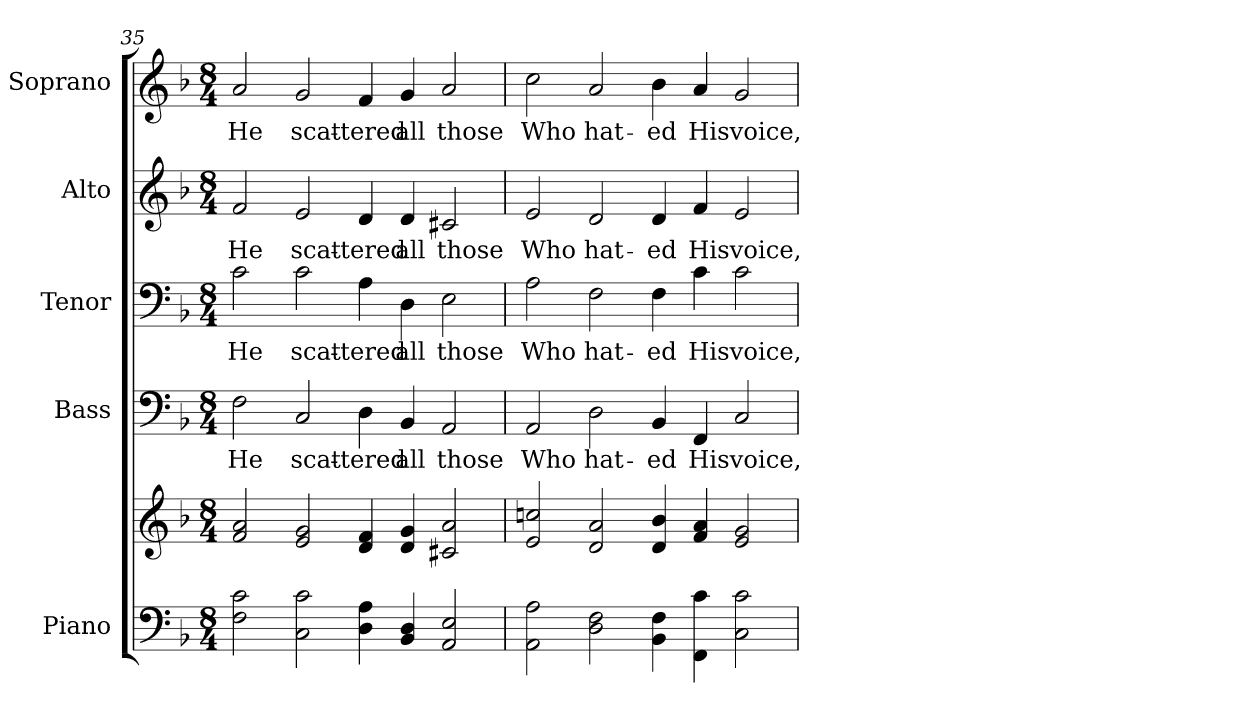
**kern	**kern	**kern	**text	**kern	**text	**kern	**text	**kern	**text
*part5	*part5	*part4	*part4	*part3	*part3	*part2	*part2	*part1	*part1
*staff6	*staff5	*staff4	*staff4	*staff3	*staff3	*staff2	*staff2	*staff1	*staff1
*I"Piano	*	*I"Bass	*	*I"Tenor	*	*I"Alto	*	*I"Soprano	*
*I'Pno.	*	*I'B.	*	*I'T.	*	*I'A.	*	*I'S.	*
!!LO:PB:g=z
*clefF4	*clefG2	*clefF4	*	*clefF4	*	*clefG2	*	*clefG2	*
*k[b-]	*k[b-]	*k[b-]	*	*k[b-]	*	*k[b-]	*	*k[b-]	*
*d:	*d:	*d:	*	*d:	*	*d:	*	*d:	*
*M8/4	*M8/4	*M8/4	*	*M8/4	*	*M8/4	*	*M8/4	*
=35	=35	=35	=35	=35	=35	=35	=35	=35	=35
!	!	!	!LO:LY:b:color=#000000	!	!	!	!	!	!
!	!	!	!	!	!LO:LY:b:color=#000000	!	!	!	!
!	!	!	!	!	!	!	!LO:LY:b:color=#000000	!	!
!	!	!	!	!	!	!	!	!	!LO:LY:b:color=#000000
2Fi\ 2ci	2fi/ 2ai	2Fi\	He	2ci\	He	2fi/	He	2ai/	He
!	!	!	!LO:LY:b:color=#000000	!	!	!	!	!	!
!	!	!	!	!	!LO:LY:b:color=#000000	!	!	!	!
!	!	!	!	!	!	!	!LO:LY:b:color=#000000	!	!
!	!	!	!	!	!	!	!	!	!LO:LY:b:color=#000000
2Ci\ 2ci	2ei/ 2gi	2Ci/	scat-	2ci\	scat-	2ei/	scat-	2gi/	scat-
!	!	!	!LO:LY:b:color=#000000	!	!	!	!	!	!
!	!	!	!	!	!LO:LY:b:color=#000000	!	!	!	!
!	!	!	!	!	!	!	!LO:LY:b:color=#000000	!	!
!	!	!	!	!	!	!	!	!	!LO:LY:b:color=#000000
4Di\ 4Ai	4di/ 4fi	4Di\	-tered	4Ai\	-tered	4di/	-tered	4fi/	-tered
!	!	!	!LO:LY:b:color=#000000	!	!	!	!	!	!
!	!	!	!	!	!LO:LY:b:color=#000000	!	!	!	!
!	!	!	!	!	!	!	!LO:LY:b:color=#000000	!	!
!	!	!	!	!	!	!	!	!	!LO:LY:b:color=#000000
4BB-i/ 4Di	4di/ 4gi	4BB-i/	all	4Di\	all	4di/	all	4gi/	all
!	!	!	!LO:LY:b:color=#000000	!	!	!	!	!	!
!	!	!	!	!	!LO:LY:b:color=#000000	!	!	!	!
!	!	!	!	!	!	!	!LO:LY:b:color=#000000	!	!
!	!	!	!	!	!	!	!	!	!LO:LY:b:color=#000000
2AAi/ 2Ei	2c#Xi/ 2ai	2AAi/	those	2Ei\	those	2c#Xi/	those	2ai/	those
=36	=36	=36	=36	=36	=36	=36	=36	=36	=36
!	!	!	!LO:LY:b:color=#000000	!	!	!	!	!	!
!	!	!	!	!	!LO:LY:b:color=#000000	!	!	!	!
!	!	!	!	!	!	!	!LO:LY:b:color=#000000	!	!
!	!	!	!	!	!	!	!	!	!LO:LY:b:color=#000000
2AAi\ 2Ai	2ei/ 2ccni	2AAi/	Who	2Ai\	Who	2ei/	Who	2cci\	Who
!	!	!	!LO:LY:b:color=#000000	!	!	!	!	!	!
!	!	!	!	!	!LO:LY:b:color=#000000	!	!	!	!
!	!	!	!	!	!	!	!LO:LY:b:color=#000000	!	!
!	!	!	!	!	!	!	!	!	!LO:LY:b:color=#000000
2Di\ 2Fi	2di/ 2ai	2Di\	hat-	2Fi\	hat-	2di/	hat-	2ai/	hat-
!	!	!	!LO:LY:b:color=#000000	!	!	!	!	!	!
!	!	!	!	!	!LO:LY:b:color=#000000	!	!	!	!
!	!	!	!	!	!	!	!LO:LY:b:color=#000000	!	!
!	!	!	!	!	!	!	!	!	!LO:LY:b:color=#000000
4BB-i\ 4Fi	4di/ 4b-i	4BB-i/	-ed	4Fi\	-ed	4di/	-ed	4b-i\	-ed
!	!	!	!LO:LY:b:color=#000000	!	!	!	!	!	!
!	!	!	!	!	!LO:LY:b:color=#000000	!	!	!	!
!	!	!	!	!	!	!	!LO:LY:b:color=#000000	!	!
!	!	!	!	!	!	!	!	!	!LO:LY:b:color=#000000
4FFi\ 4ci	4fi/ 4ai	4FFi/	His	4ci\	His	4fi/	His	4ai/	His
!	!	!	!LO:LY:b:color=#000000	!	!	!	!	!	!
!	!	!	!	!	!LO:LY:b:color=#000000	!	!	!	!
!	!	!	!	!	!	!	!LO:LY:b:color=#000000	!	!
!	!	!	!	!	!	!	!	!	!LO:LY:b:color=#000000
2Ci\ 2ci	2ei/ 2gi	2Ci/	voice,	2ci\	voice,	2ei/	voice,	2gi/	voice,
=	=	=	=	=	=	=	=	=	=
*-	*-	*-	*-	*-	*-	*-	*-	*-	*-
